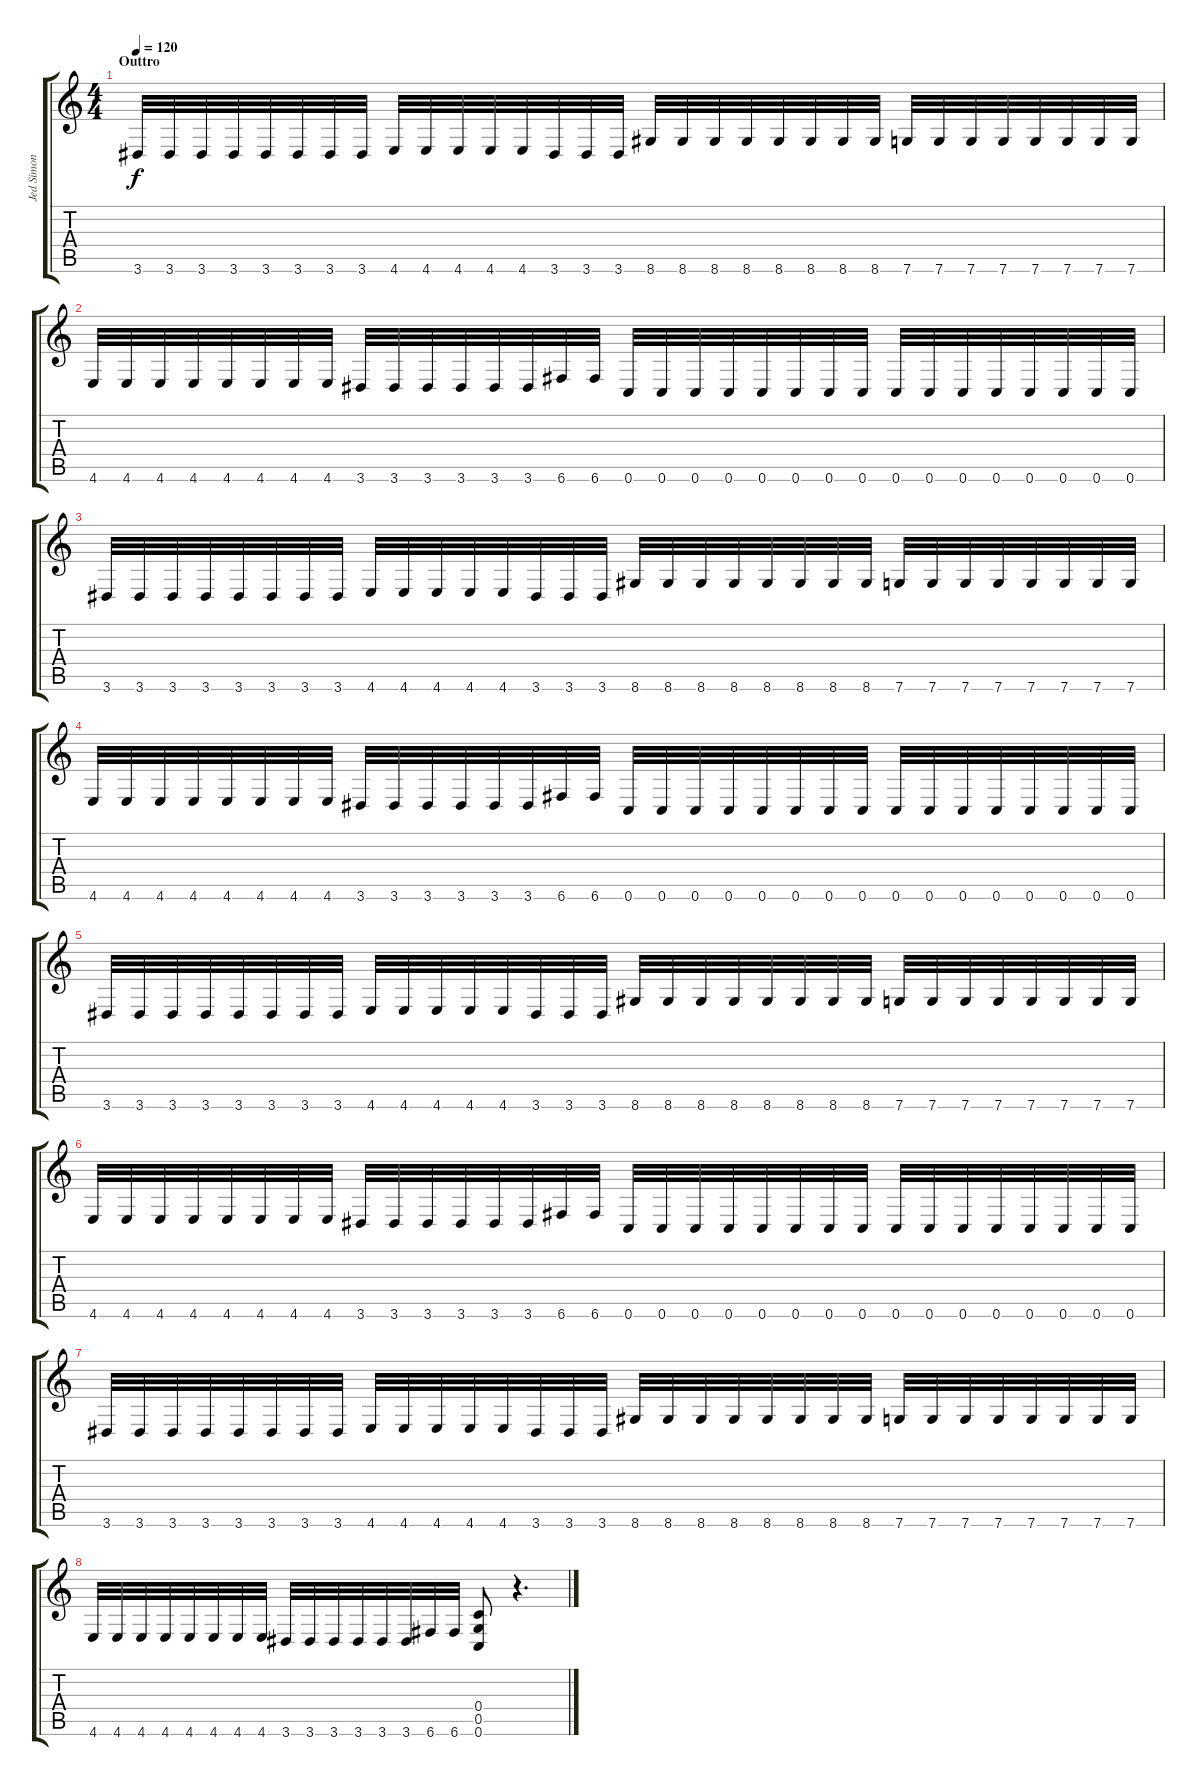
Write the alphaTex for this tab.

\track ("Jed Simon" "Jed Simon") {instrument overdrivenguitar}
\staff {score tabs}
\tuning (E4 C4 G3 C3 G2 C2) {hide}
\ts (4 4)
\section ("" "Outtro")
\tempo 120
\clef g2
\ks c
3.6.32{dy f} 3.6.32 3.6.32 3.6.32 3.6.32 3.6.32 3.6.32 3.6.32 4.6.32 4.6.32 4.6.32 4.6.32 4.6.32 3.6.32 3.6.32 3.6.32 8.6.32 8.6.32 8.6.32 8.6.32 8.6.32 8.6.32 8.6.32 8.6.32 7.6.32 7.6.32 7.6.32 7.6.32 7.6.32 7.6.32 7.6.32 7.6.32 |
4.6.32 4.6.32 4.6.32 4.6.32 4.6.32 4.6.32 4.6.32 4.6.32 3.6.32 3.6.32 3.6.32 3.6.32 3.6.32 3.6.32 6.6.32 6.6.32 0.6.32 0.6.32 0.6.32 0.6.32 0.6.32 0.6.32 0.6.32 0.6.32 0.6.32 0.6.32 0.6.32 0.6.32 0.6.32 0.6.32 0.6.32 0.6.32 |
3.6.32 3.6.32 3.6.32 3.6.32 3.6.32 3.6.32 3.6.32 3.6.32 4.6.32 4.6.32 4.6.32 4.6.32 4.6.32 3.6.32 3.6.32 3.6.32 8.6.32 8.6.32 8.6.32 8.6.32 8.6.32 8.6.32 8.6.32 8.6.32 7.6.32 7.6.32 7.6.32 7.6.32 7.6.32 7.6.32 7.6.32 7.6.32 |
4.6.32 4.6.32 4.6.32 4.6.32 4.6.32 4.6.32 4.6.32 4.6.32 3.6.32 3.6.32 3.6.32 3.6.32 3.6.32 3.6.32 6.6.32 6.6.32 0.6.32 0.6.32 0.6.32 0.6.32 0.6.32 0.6.32 0.6.32 0.6.32 0.6.32 0.6.32 0.6.32 0.6.32 0.6.32 0.6.32 0.6.32 0.6.32 |
3.6.32 3.6.32 3.6.32 3.6.32 3.6.32 3.6.32 3.6.32 3.6.32 4.6.32 4.6.32 4.6.32 4.6.32 4.6.32 3.6.32 3.6.32 3.6.32 8.6.32 8.6.32 8.6.32 8.6.32 8.6.32 8.6.32 8.6.32 8.6.32 7.6.32 7.6.32 7.6.32 7.6.32 7.6.32 7.6.32 7.6.32 7.6.32 |
4.6.32 4.6.32 4.6.32 4.6.32 4.6.32 4.6.32 4.6.32 4.6.32 3.6.32 3.6.32 3.6.32 3.6.32 3.6.32 3.6.32 6.6.32 6.6.32 0.6.32 0.6.32 0.6.32 0.6.32 0.6.32 0.6.32 0.6.32 0.6.32 0.6.32 0.6.32 0.6.32 0.6.32 0.6.32 0.6.32 0.6.32 0.6.32 |
3.6.32 3.6.32 3.6.32 3.6.32 3.6.32 3.6.32 3.6.32 3.6.32 4.6.32 4.6.32 4.6.32 4.6.32 4.6.32 3.6.32 3.6.32 3.6.32 8.6.32 8.6.32 8.6.32 8.6.32 8.6.32 8.6.32 8.6.32 8.6.32 7.6.32 7.6.32 7.6.32 7.6.32 7.6.32 7.6.32 7.6.32 7.6.32 |
4.6.32 4.6.32 4.6.32 4.6.32 4.6.32 4.6.32 4.6.32 4.6.32 3.6.32 3.6.32 3.6.32 3.6.32 3.6.32 3.6.32 6.6.32 6.6.32 (0.4 0.5 0.6).8 r.4{d}
